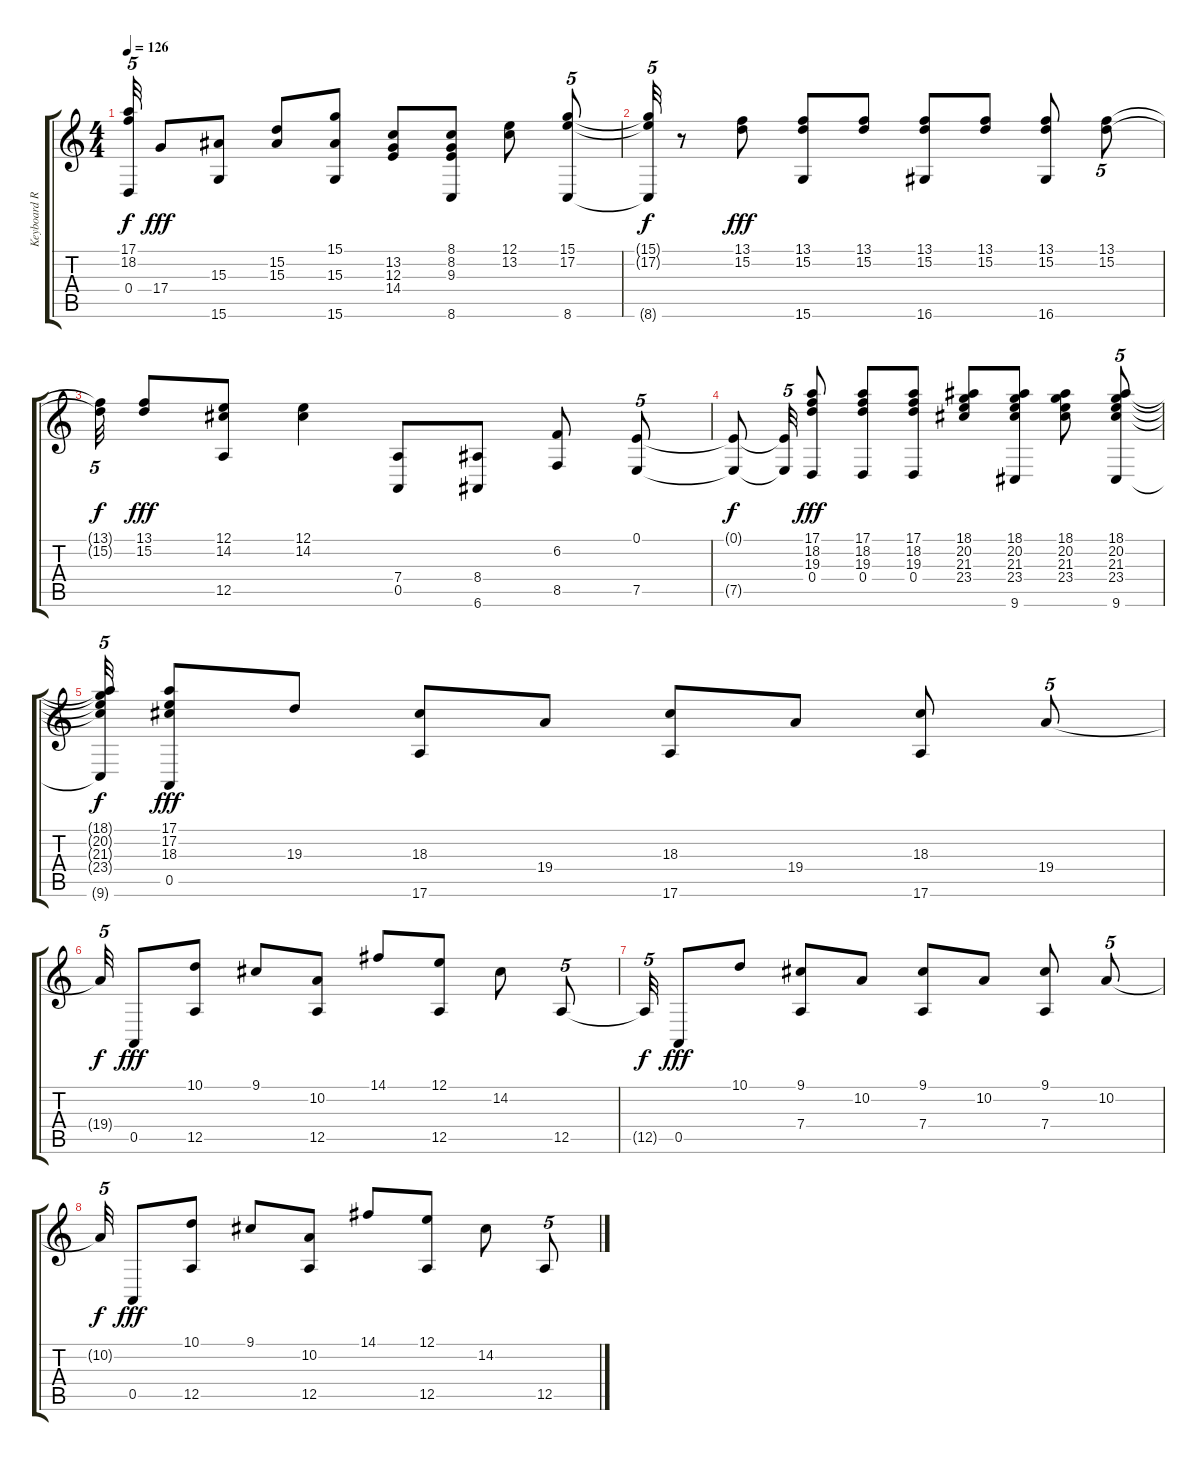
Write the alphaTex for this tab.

\track ("Keyboard R" "Keyboard R") {instrument brightacousticpiano}
\staff {score tabs}
\tuning (E4 B3 G3 D3 A2 E2) {hide}
\ts (4 4)
\tempo 126
\clef g2
\ks c
(17.1{t} 18.2{t} 0.4{t}).32{tu (5 4) dy f} 17.4.8{dy fff} (15.3 15.6).8 (15.2 15.3).8 (15.1 15.3 15.6).8 (13.2 12.3 14.4).8 (8.1 8.2 9.3 8.6).8 (12.1 13.2).8 (15.1 17.2 8.6).8{tu (5 4)} |
(15.1{t} 17.2{t} 8.6{t}).32{tu (5 4) dy f} r.8 (13.1 15.2).8{dy fff} (13.1 15.2 15.6).8 (13.1 15.2).8 (13.1 15.2 16.6).8 (13.1 15.2).8 (13.1 15.2 16.6).8 (13.1 15.2).8{tu (5 4)} |
(13.1{t} 15.2{t}).32{tu (5 4) dy f} (13.1 15.2).8{dy fff} (12.1 14.2 12.5).8 (12.1 14.2).4 (7.4 0.5).8 (8.4 6.6).8 (6.2 8.5).8 (0.1 7.5).8{tu (5 4)} |
(0.1{t} 7.5{t}).8{dy f} (0.1{t} 7.5{t}).32{tu (5 4)} (17.1 18.2 19.3 0.4).8{dy fff} (17.1 18.2 19.3 0.4).8 (17.1 18.2 19.3 0.4).8 (18.1 20.2 21.3 23.4).8 (18.1 20.2 21.3 23.4 9.6).8 (18.1 20.2 21.3 23.4).8 (18.1 20.2 21.3 23.4 9.6).8{tu (5 4)} |
(18.1{t} 20.2{t} 21.3{t} 23.4{t} 9.6{t}).32{tu (5 4) dy f} (17.1 17.2 18.3 0.5).8{dy fff} 19.3.8 (18.3 17.6).8 19.4.8 (18.3 17.6).8 19.4.8 (18.3 17.6).8 19.4.8{tu (5 4)} |
19.4{t}.32{tu (5 4) dy f} 0.5.8{dy fff} (10.1 12.5).8 9.1.8 (10.2 12.5).8 14.1.8 (12.1 12.5).8 14.2.8 12.5.8{tu (5 4)} |
12.5{t}.32{tu (5 4) dy f} 0.5.8{dy fff} 10.1.8 (9.1 7.4).8 10.2.8 (9.1 7.4).8 10.2.8 (9.1 7.4).8 10.2.8{tu (5 4)} |
10.2{t}.32{tu (5 4) dy f} 0.5.8{dy fff} (10.1 12.5).8 9.1.8 (10.2 12.5).8 14.1.8 (12.1 12.5).8 14.2.8 12.5.8{tu (5 4)}
